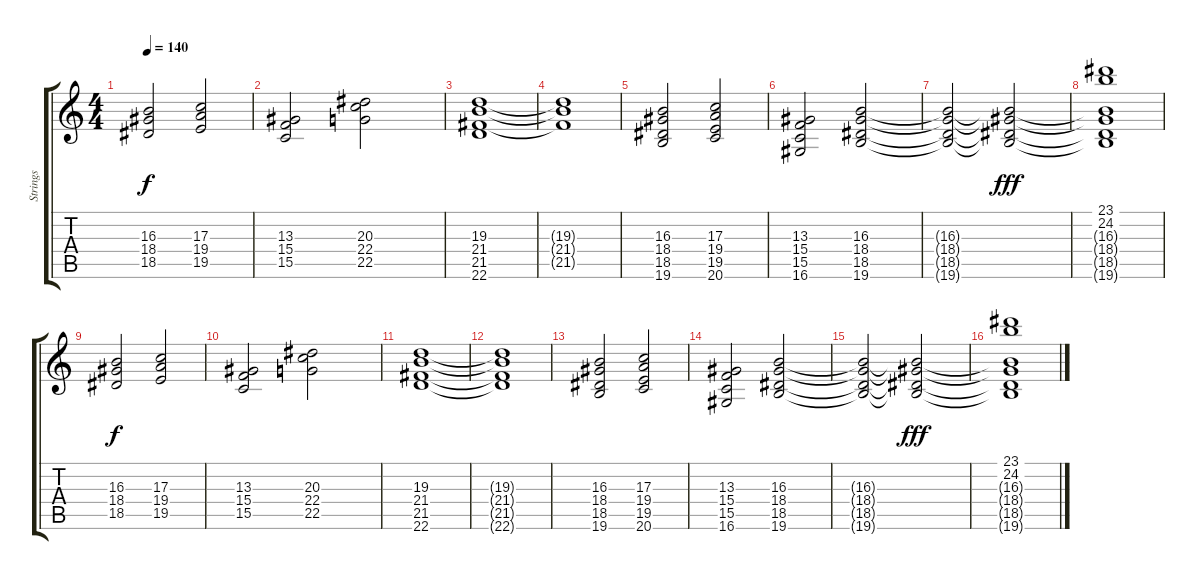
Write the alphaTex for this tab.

\track ("Strings" "Strings") {instrument stringensemble1}
\staff {score tabs}
\tuning (E4 B3 G3 D3 A2 E2) {hide}
\ts (4 4)
\tempo 140
\clef g2
\ks c
(16.3 18.4 18.5).2{dy f} (17.3 19.4 19.5).2 |
(13.3 15.4 15.5).2 (20.3 22.4 22.5).2 |
(19.3 21.4 21.5 22.6).1 |
(19.3{t} 21.4{t} 21.5{t}).1 |
(16.3 18.4 18.5 19.6).2 (17.3 19.4 19.5 20.6).2 |
(13.3 15.4 15.5 16.6).2 (16.3 18.4 18.5 19.6).2 |
(16.3{t} 18.4{t} 18.5{t} 19.6{t}).2 (16.3{t} 18.4{t} 18.5{t} 19.6{t}).2{dy fff} |
(23.1 24.2 16.3{t} 18.4{t} 18.5{t} 19.6{t}).1 |
(16.3 18.4 18.5).2{dy f} (17.3 19.4 19.5).2 |
(13.3 15.4 15.5).2 (20.3 22.4 22.5).2 |
(19.3 21.4 21.5 22.6).1 |
(19.3{t} 21.4{t} 21.5{t} 22.6{t}).1 |
(16.3 18.4 18.5 19.6).2 (17.3 19.4 19.5 20.6).2 |
(13.3 15.4 15.5 16.6).2 (16.3 18.4 18.5 19.6).2 |
(16.3{t} 18.4{t} 18.5{t} 19.6{t}).2 (16.3{t} 18.4{t} 18.5{t} 19.6{t}).2{dy fff} |
(23.1 24.2 16.3{t} 18.4{t} 18.5{t} 19.6{t}).1
